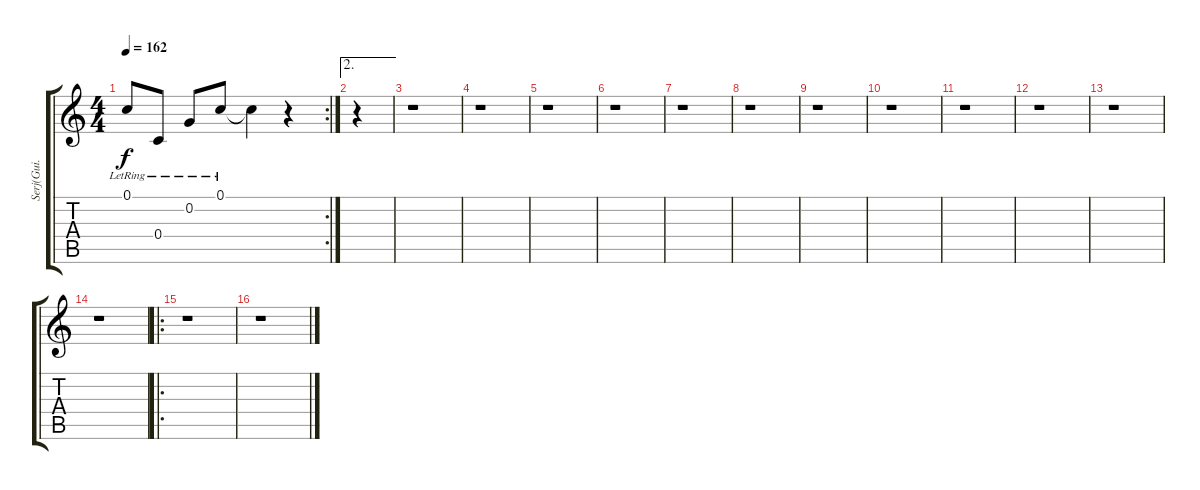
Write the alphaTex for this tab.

\track ("Serj(Gui. 4)" "Serj(Gui. ") {instrument acousticguitarnylon}
\staff {score tabs}
\tuning (C4 G3 F3 C3 G2 C2) {hide}
\rc 2
\ts (4 4)
\tempo 162
\clef g2
\ks c
0.1{lr}.8{dy f} 0.4{lr}.8 0.2{lr}.8 0.1{lr}.8 0.1{t}.4 r.4 |
\ae 2
r.4 |
r.1 |
r.1 |
r.1 |
r.1 |
r.1 |
r.1 |
r.1 |
r.1 |
r.1 |
r.1 |
r.1 |
r.1 |
\ro
r.1 |
r.1
